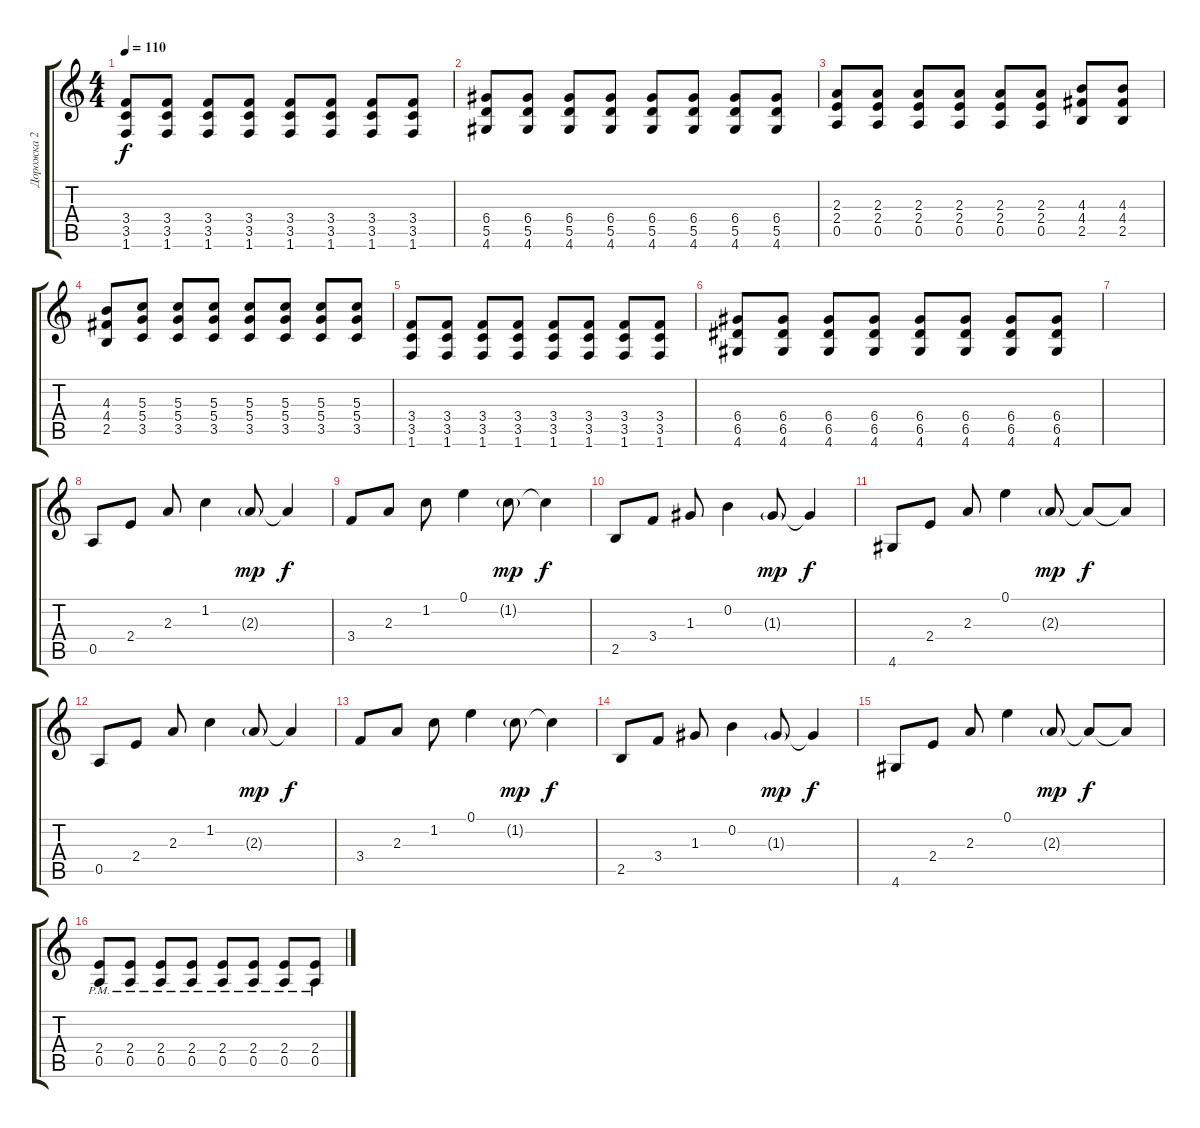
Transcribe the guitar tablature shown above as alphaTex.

\track ("Дорожка 2" "Дорожка 2") {instrument distortionguitar}
\staff {score tabs}
\tuning (E4 B3 G3 D3 A2 E2) {hide}
\ts (4 4)
\tempo 110
\clef g2
\ks c
(3.4 3.5 1.6).8{dy f} (3.4 3.5 1.6).8 (3.4 3.5 1.6).8 (3.4 3.5 1.6).8 (3.4 3.5 1.6).8 (3.4 3.5 1.6).8 (3.4 3.5 1.6).8 (3.4 3.5 1.6).8 |
(6.4 5.5 4.6).8 (6.4 5.5 4.6).8 (6.4 5.5 4.6).8 (6.4 5.5 4.6).8 (6.4 5.5 4.6).8 (6.4 5.5 4.6).8 (6.4 5.5 4.6).8 (6.4 5.5 4.6).8 |
(2.3 2.4 0.5).8 (2.3 2.4 0.5).8 (2.3 2.4 0.5).8 (2.3 2.4 0.5).8 (2.3 2.4 0.5).8 (2.3 2.4 0.5).8 (4.3 4.4 2.5).8 (4.3 4.4 2.5).8 |
(4.3 4.4 2.5).8 (5.3 5.4 3.5).8 (5.3 5.4 3.5).8 (5.3 5.4 3.5).8 (5.3 5.4 3.5).8 (5.3 5.4 3.5).8 (5.3 5.4 3.5).8 (5.3 5.4 3.5).8 |
(3.4 3.5 1.6).8 (3.4 3.5 1.6).8 (3.4 3.5 1.6).8 (3.4 3.5 1.6).8 (3.4 3.5 1.6).8 (3.4 3.5 1.6).8 (3.4 3.5 1.6).8 (3.4 3.5 1.6).8 |
(6.4 6.5 4.6).8 (6.4 6.5 4.6).8 (6.4 6.5 4.6).8 (6.4 6.5 4.6).8 (6.4 6.5 4.6).8 (6.4 6.5 4.6).8 (6.4 6.5 4.6).8 (6.4 6.5 4.6).8 |
|
0.5.8{instrument electricguitarclean} 2.4.8 2.3.8 1.2.4 2.3{g}.8{dy mp} 2.3{t}.4{dy f} |
3.4.8 2.3.8 1.2.8 0.1.4 1.2{g}.8{dy mp} 1.2{t}.4{dy f} |
2.5.8 3.4.8 1.3.8 0.2.4 1.3{g}.8{dy mp} 1.3{t}.4{dy f} |
4.6.8 2.4.8 2.3.8 0.1.4 2.3{g}.8{dy mp} 2.3{t}.8{dy f} 2.3{t}.8 |
0.5.8{instrument electricguitarclean} 2.4.8 2.3.8 1.2.4 2.3{g}.8{dy mp} 2.3{t}.4{dy f} |
3.4.8 2.3.8 1.2.8 0.1.4 1.2{g}.8{dy mp} 1.2{t}.4{dy f} |
2.5.8 3.4.8 1.3.8 0.2.4 1.3{g}.8{dy mp} 1.3{t}.4{dy f} |
4.6.8 2.4.8 2.3.8 0.1.4 2.3{g}.8{dy mp} 2.3{t}.8{dy f} 2.3{t}.8 |
(2.4{pm} 0.5{pm}).8{instrument distortionguitar} (2.4{pm} 0.5{pm}).8 (2.4{pm} 0.5{pm}).8 (2.4{pm} 0.5{pm}).8 (2.4{pm} 0.5{pm}).8 (2.4{pm} 0.5{pm}).8 (2.4{pm} 0.5{pm}).8 (2.4{pm} 0.5{pm}).8
